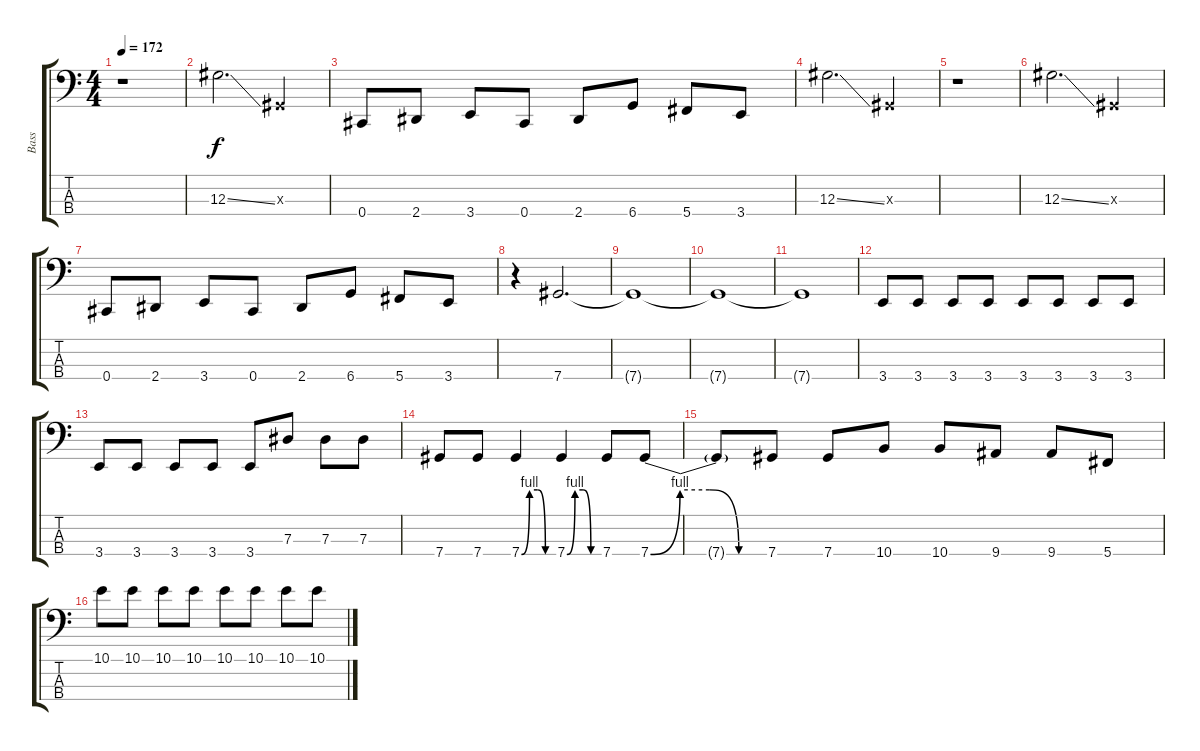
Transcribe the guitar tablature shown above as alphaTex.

\track ("Bass" "Bass") {instrument electricbassfinger}
\staff {score tabs}
\tuning (Gb2 Db2 Ab1 Db1) {hide}
\ts (4 4)
\tempo 172
\clef f4
\ks c
r.1{dy f} |
12.3{ss}.2{d} 0.3{x}.4 |
0.4.8 2.4.8 3.4.8 0.4.8 2.4.8 6.4.8 5.4.8 3.4.8 |
12.3{ss}.2{d} 0.3{x}.4 |
r.1 |
12.3{ss}.2{d} 0.3{x}.4 |
0.4.8 2.4.8 3.4.8 0.4.8 2.4.8 6.4.8 5.4.8 3.4.8 |
r.4 7.4.2{d} |
7.4{t}.1 |
7.4{t}.1 |
7.4{t}.1 |
3.4.8 3.4.8 3.4.8 3.4.8 3.4.8 3.4.8 3.4.8 3.4.8 |
3.4.8 3.4.8 3.4.8 3.4.8 3.4.8 7.3.8 7.3.8 7.3.8 |
7.4.8 7.4.8 7.4{be (custom 0 0 15 4 30 4 45 0 60 0)}.4 7.4{be (custom 0 0 15 4 30 4 45 0 60 0)}.4 7.4.8 7.4{be (custom 0 0 15 4 30 4 45 0 60 0)}.8 |
7.4{t}.8 7.4.8 7.4.8 10.4.8 10.4.8 9.4.8 9.4.8 5.4.8 |
10.1.8 10.1.8 10.1.8 10.1.8 10.1.8 10.1.8 10.1.8 10.1.8
